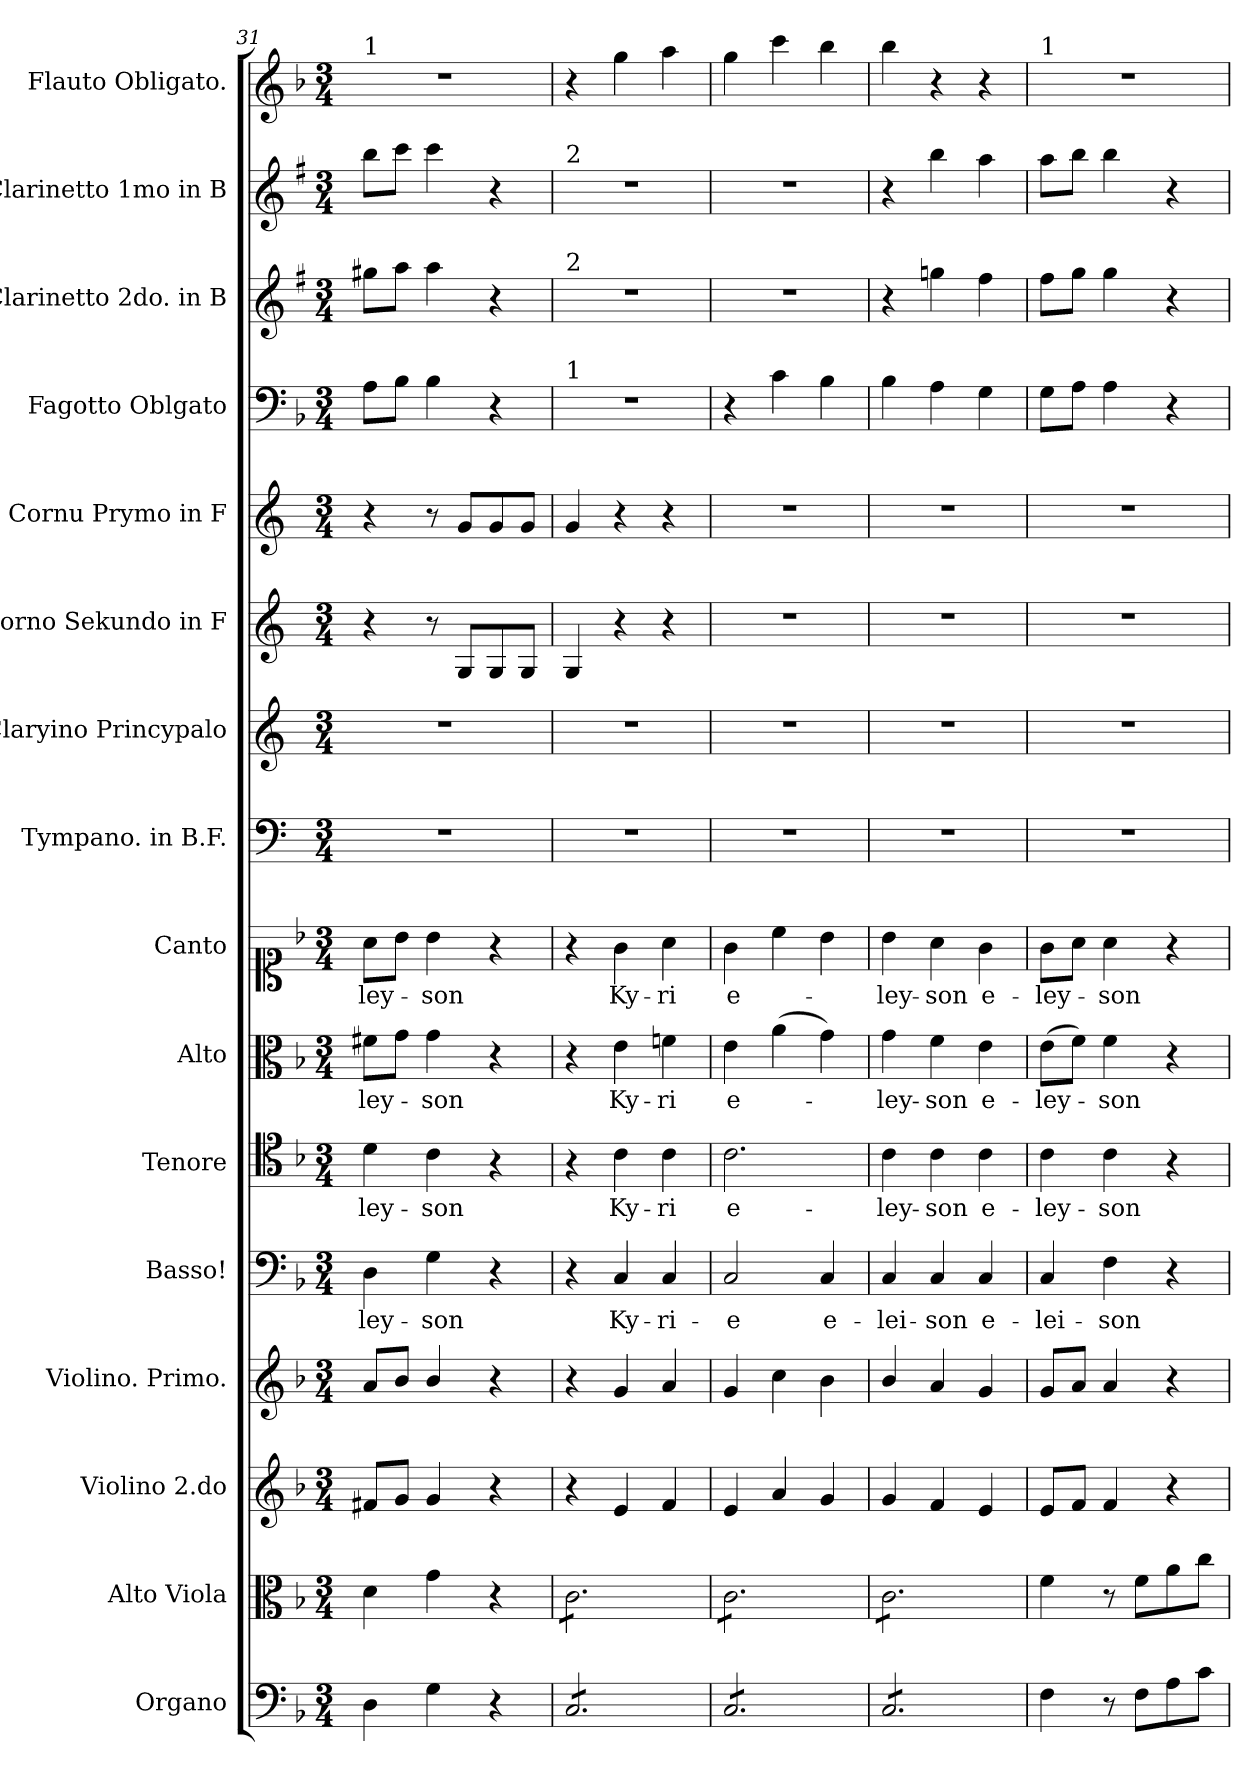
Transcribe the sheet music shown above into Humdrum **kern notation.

**kern	**dynam	**kern	**kern	**kern	**kern	**text	**kern	**text	**kern	**text	**kern	**text	**kern	**kern	**kern	**kern	**kern	**kern	**kern	**kern
*part16	*part16	*part15	*part14	*part13	*part12	*part12	*part11	*part11	*part10	*part10	*part9	*part9	*part8	*part7	*part6	*part5	*part4	*part3	*part2	*part1
*staff16	*staff16	*staff15	*staff14	*staff13	*staff12	*staff12	*staff11	*staff11	*staff10	*staff10	*staff9	*staff9	*staff8	*staff7	*staff6	*staff5	*staff4	*staff3	*staff2	*staff1
*I"Organo	*	*I"Alto Viola	*I"Violino 2.do	*I"Violino. Primo.	*I"Basso!	*	*I"Tenore	*	*I"Alto	*	*I"Canto	*	*I"Tympano. in B.F.	*I"Claryino Princypalo	*I"Corno Sekundo in F	*I"Cornu Prymo in F	*I"Fagotto Oblgato	*I"Clarinetto 2do. in B	*I"Clarinetto 1mo in B	*I"Flauto Obligato.
*I'org	*	*I'a-vla	*I'vl 2	*I'vl 1	*I'B	*	*I'T	*	*I'A	*	*I'S	*	*I'timp	*I'clno princ	*I'cor 2 in F	*I'cor 1 in F	*I'fag	*I'cl 2 in B|b	*I'cl 1 in B|b	*I'fl
*clefF4	*	*clefC3	*clefG2	*clefG2	*clefF4	*	*clefC4	*	*clefC3	*	*clefC1	*	*clefF4	*clefG2	*clefG2	*clefG2	*clefF4	*clefG2	*clefG2	*clefG2
*	*	*	*	*	*	*	*	*	*	*	*	*	*ITrd1c2	*ITrd1c2	*ITrd4c7	*ITrd4c7	*	*ITrd1c2	*ITrd1c2	*
*k[b-]	*	*k[b-]	*k[b-]	*k[b-]	*k[b-]	*	*k[b-]	*	*k[b-]	*	*k[b-]	*	*k[b-e-]	*k[b-e-]	*k[b-]	*k[b-]	*k[b-]	*k[b-]	*k[b-]	*k[b-]
*F:	*	*F:	*F:	*F:	*F:	*	*F:	*	*F:	*	*F:	*	*	*	*F:	*F:	*F:	*F:	*F:	*F:
*M3/4	*	*M3/4	*M3/4	*M3/4	*M3/4	*	*M3/4	*	*M3/4	*	*M3/4	*	*M3/4	*M3/4	*M3/4	*M3/4	*M3/4	*M3/4	*M3/4	*M3/4
=31	=31	=31	=31	=31	=31	=31	=31	=31	=31	=31	=31	=31	=31	=31	=31	=31	=31	=31	=31	=31
!	!	!	!	!	!	!	!	!	!	!	!	!	!	!	!	!	!	!	!	!LO:TX:a:t=1
!	!	!	!	!	!	!LO:LY:i	!	!	!	!LO:LY:color=darkblue	!	!	!	!	!	!	!	!	!	!
4D\	.	4d\	8f#X/L	8a/L	4D\	-ley-	4d\	-ley-	8f#X\L	-ley-	8a\L	-ley-	2.r	2.r	4r	4r	8A\L	8ff#X\L	8aa\L	2.r
.	.	.	8g/J	8b-/J	.	.	.	.	8g\J	.	8b-\J	.	.	.	.	.	8B-\J	8gg\J	8bb-\J	.
!	!	!	!	!	!	!LO:LY:i	!	!	!	!LO:LY:color=darkblue	!	!	!	!	!	!	!	!	!	!
4G\	.	4g\	4g/	4b-/	4G\	-son	4c\	-son	4g\	-son	4b-\	-son	.	.	8r	8r	4B-\	4gg\	4bb-\	.
.	.	.	.	.	.	.	.	.	.	.	.	.	.	.	8C/L	8c/L	.	.	.	.
4r	.	4r	4r	4r	4r	.	4r	.	4r	.	4r	.	.	.	8C/	8c/	4r	4r	4r	.
.	.	.	.	.	.	.	.	.	.	.	.	.	.	.	8C/J	8c/J	.	.	.	.
=32	=32	=32	=32	=32	=32	=32	=32	=32	=32	=32	=32	=32	=32	=32	=32	=32	=32	=32	=32	=32
!	!	!	!	!	!	!	!	!	!	!	!	!	!	!	!	!	!	!	!LO:TX:a:t=2	!
!	!	!	!	!	!	!	!	!	!	!	!	!	!	!	!	!	!	!LO:TX:a:t=2	!	!
!	!	!	!	!	!	!	!	!	!	!	!	!	!	!	!	!	!LO:TX:a:t=1	!	!	!
*tremolo	*	*	*	*	*	*	*	*	*	*	*	*	*	*	*	*	*	*	*	*
*	*	*tremolo	*	*	*	*	*	*	*	*	*	*	*	*	*	*	*	*	*	*
8C/L	.	8c\L	4r	4r	4r	.	4r	.	4r	.	4r	.	2.r	2.r	4C/	4c/	2.r	2.r	2.r	4r
8C/	.	8c\	.	.	.	.	.	.	.	.	.	.	.	.	.	.	.	.	.	.
!	!	!	!	!	!	!	!	!	!	!LO:LY:color=darkblue	!	!	!	!	!	!	!	!	!	!
8C/	.	8c\	4e/	4g/	4C/	Ky-	4c\	Ky-	4e\	Ky-	4g\	Ky-	.	.	4r	4r	.	.	.	4gg\
8C/	.	8c\	.	.	.	.	.	.	.	.	.	.	.	.	.	.	.	.	.	.
!	!	!	!	!	!	!	!	!	!	!LO:LY:color=darkblue	!	!	!	!	!	!	!	!	!	!
8C/	.	8c\	4f/	4a/	4C/	-ri-	4c\	-ri	4fn\	-ri	4a\	-ri	.	.	4r	4r	.	.	.	4aa\
8C/J	.	8c\J	.	.	.	.	.	.	.	.	.	.	.	.	.	.	.	.	.	.
=33	=33	=33	=33	=33	=33	=33	=33	=33	=33	=33	=33	=33	=33	=33	=33	=33	=33	=33	=33	=33
!	!	!	!	!	!	!	!	!	!	!LO:LY:color=darkblue	!	!	!	!	!	!	!	!	!	!
8C/L	.	8c\L	4e/	4g/	2C/	-e	2.c\	e-	4e\	e-	4g\	e-	2.r	2.r	2.r	2.r	4r	2.r	2.r	4gg\
8C/	.	8c\	.	.	.	.	.	.	.	.	.	.	.	.	.	.	.	.	.	.
8C/	.	8c\	4a/	4cc\	.	.	.	.	(4a\	.	4cc\	.	.	.	.	.	4c\	.	.	4ccc\
8C/	.	8c\	.	.	.	.	.	.	.	.	.	.	.	.	.	.	.	.	.	.
8C/	.	8c\	4g/	4b-\	4C/	e-	.	.	4g\)	.	4b-\	.	.	.	.	.	4B-\	.	.	4bb-\
8C/J	.	8c\J	.	.	.	.	.	.	.	.	.	.	.	.	.	.	.	.	.	.
=34	=34	=34	=34	=34	=34	=34	=34	=34	=34	=34	=34	=34	=34	=34	=34	=34	=34	=34	=34	=34
!	!	!	!	!	!	!	!	!	!	!LO:LY:color=darkblue	!	!	!	!	!	!	!	!	!	!
8C/L	.	8c\L	4g/	4b-/	4C/	-lei-	4c\	-ley-	4g\	-ley-	4b-\	-ley-	2.r	2.r	2.r	2.r	4B-\	4r	4r	4bb-\
8C/	.	8c\	.	.	.	.	.	.	.	.	.	.	.	.	.	.	.	.	.	.
!	!	!	!	!	!	!	!	!	!	!LO:LY:color=darkblue	!	!	!	!	!	!	!	!	!	!
8C/	.	8c\	4f/	4a/	4C/	-son	4c\	-son	4f\	-son	4a\	-son	.	.	.	.	4A\	4ffn\	4aa\	4r
8C/	.	8c\	.	.	.	.	.	.	.	.	.	.	.	.	.	.	.	.	.	.
!	!	!	!	!	!	!LO:LY:i	!	!	!	!LO:LY:color=darkblue	!	!	!	!	!	!	!	!	!	!
8C/	.	8c\	4e/	4g/	4C/	e-	4c\	e-	4e\	e-	4g\	e-	.	.	.	.	4G\	4ee\	4gg\	4r
8C/J	.	8c\J	.	.	.	.	.	.	.	.	.	.	.	.	.	.	.	.	.	.
*	*	*Xtremolo	*	*	*	*	*	*	*	*	*	*	*	*	*	*	*	*	*	*
*Xtremolo	*	*	*	*	*	*	*	*	*	*	*	*	*	*	*	*	*	*	*	*
=35	=35	=35	=35	=35	=35	=35	=35	=35	=35	=35	=35	=35	=35	=35	=35	=35	=35	=35	=35	=35
!	!	!	!	!	!	!	!	!	!	!	!	!	!	!	!	!	!	!	!	!LO:TX:a:t=1
!	!	!	!	!	!	!LO:LY:i	!	!	!	!LO:LY:color=darkblue	!	!	!	!	!	!	!	!	!	!
4F\	.	4f\	8e/L	8g/L	4C/	-lei-	4c\	-ley-	(8e\L	-ley-	8g\L	-ley-	2.r	2.r	2.r	2.r	8G\L	8ee\L	8gg\L	2.r
.	.	.	8f/J	8a/J	.	.	.	.	8f\J)	.	8a\J	.	.	.	.	.	8A\J	8ff\J	8aa\J	.
!	!	!	!	!	!	!LO:LY:i	!	!	!	!LO:LY:color=darkblue	!	!	!	!	!	!	!	!	!	!
8r	.	8r	4f/	4a/	4F\	-son	4c\	-son	4f\	-son	4a\	-son	.	.	.	.	4A\	4ff\	4aa\	.
8F\L	for&colon;	8f\L	.	.	.	.	.	.	.	.	.	.	.	.	.	.	.	.	.	.
8A\	.	8a\	4r	4r	4r	.	4r	.	4r	.	4r	.	.	.	.	.	4r	4r	4r	.
8c\J	.	8cc\J	.	.	.	.	.	.	.	.	.	.	.	.	.	.	.	.	.	.
=	=	=	=	=	=	=	=	=	=	=	=	=	=	=	=	=	=	=	=	=
*-	*-	*-	*-	*-	*-	*-	*-	*-	*-	*-	*-	*-	*-	*-	*-	*-	*-	*-	*-	*-
